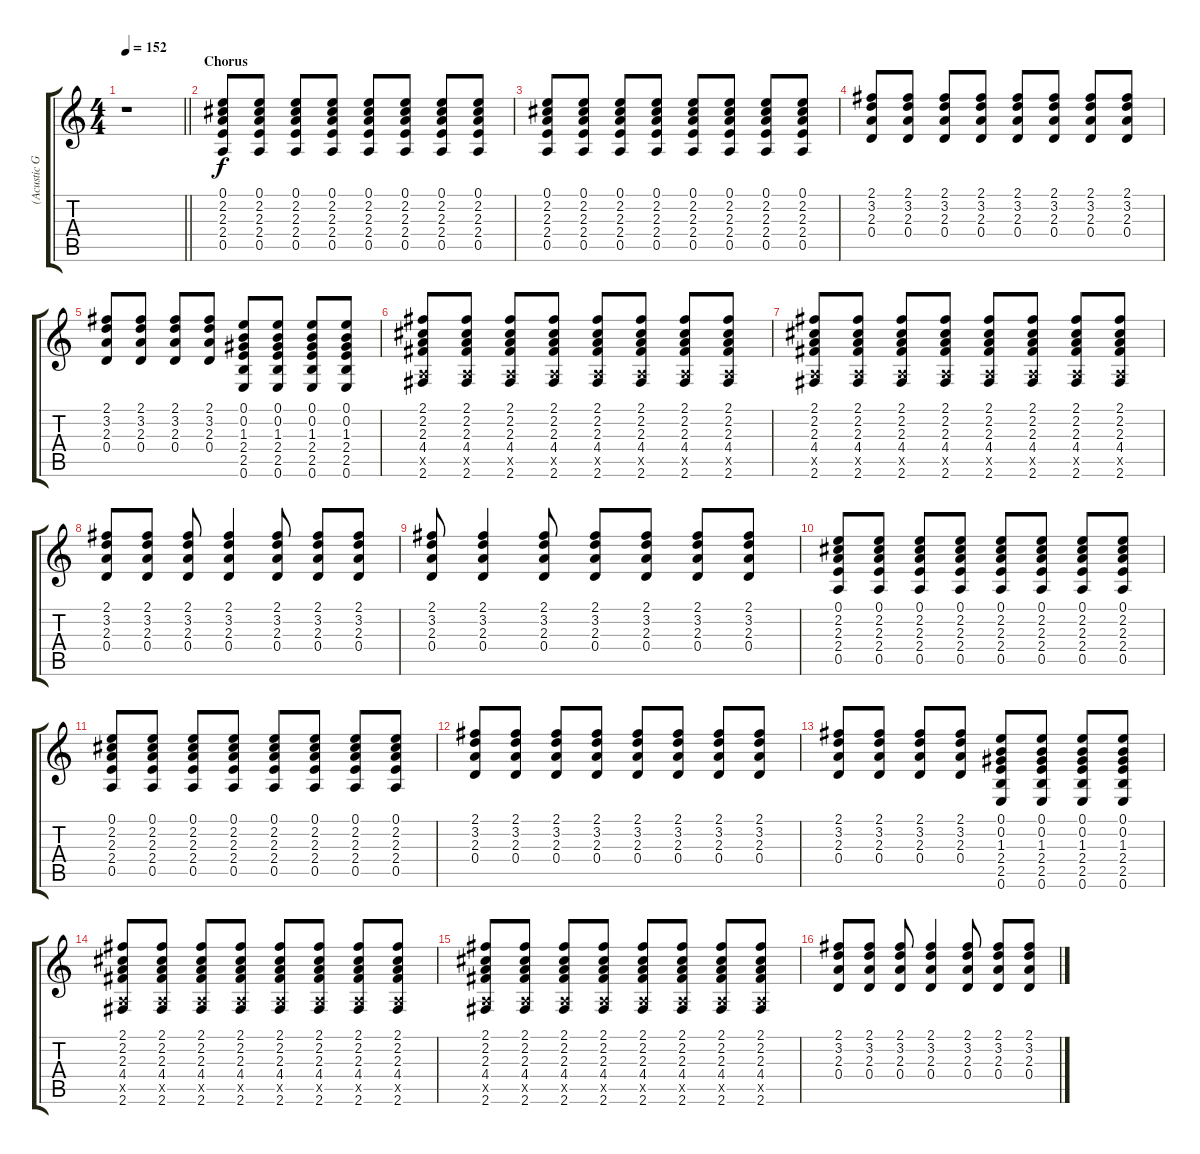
\track ("(Acustic Guitar)" "(Acustic G") {instrument acousticguitarsteel}
\staff {score tabs}
\tuning (E4 B3 G3 D3 A2 E2) {hide}
\ts (4 4)
\tempo 152
\clef g2
\barLineRight lightlight
\ks c
r.1{dy f} |
\section ("" "Chorus")
(0.1 2.2 2.3 2.4 0.5).8 (0.1 2.2 2.3 2.4 0.5).8 (0.1 2.2 2.3 2.4 0.5).8 (0.1 2.2 2.3 2.4 0.5).8 (0.1 2.2 2.3 2.4 0.5).8 (0.1 2.2 2.3 2.4 0.5).8 (0.1 2.2 2.3 2.4 0.5).8 (0.1 2.2 2.3 2.4 0.5).8 |
(0.1 2.2 2.3 2.4 0.5).8 (0.1 2.2 2.3 2.4 0.5).8 (0.1 2.2 2.3 2.4 0.5).8 (0.1 2.2 2.3 2.4 0.5).8 (0.1 2.2 2.3 2.4 0.5).8 (0.1 2.2 2.3 2.4 0.5).8 (0.1 2.2 2.3 2.4 0.5).8 (0.1 2.2 2.3 2.4 0.5).8 |
(2.1 3.2 2.3 0.4).8 (2.1 3.2 2.3 0.4).8 (2.1 3.2 2.3 0.4).8 (2.1 3.2 2.3 0.4).8 (2.1 3.2 2.3 0.4).8 (2.1 3.2 2.3 0.4).8 (2.1 3.2 2.3 0.4).8 (2.1 3.2 2.3 0.4).8 |
(2.1 3.2 2.3 0.4).8 (2.1 3.2 2.3 0.4).8 (2.1 3.2 2.3 0.4).8 (2.1 3.2 2.3 0.4).8 (0.1 0.2 1.3 2.4 2.5 0.6).8 (0.1 0.2 1.3 2.4 2.5 0.6).8 (0.1 0.2 1.3 2.4 2.5 0.6).8 (0.1 0.2 1.3 2.4 2.5 0.6).8 |
(2.1 2.2 2.3 4.4 0.5{x} 2.6).8 (2.1 2.2 2.3 4.4 0.5{x} 2.6).8 (2.1 2.2 2.3 4.4 0.5{x} 2.6).8 (2.1 2.2 2.3 4.4 0.5{x} 2.6).8 (2.1 2.2 2.3 4.4 0.5{x} 2.6).8 (2.1 2.2 2.3 4.4 0.5{x} 2.6).8 (2.1 2.2 2.3 4.4 0.5{x} 2.6).8 (2.1 2.2 2.3 4.4 0.5{x} 2.6).8 |
(2.1 2.2 2.3 4.4 0.5{x} 2.6).8 (2.1 2.2 2.3 4.4 0.5{x} 2.6).8 (2.1 2.2 2.3 4.4 0.5{x} 2.6).8 (2.1 2.2 2.3 4.4 0.5{x} 2.6).8 (2.1 2.2 2.3 4.4 0.5{x} 2.6).8 (2.1 2.2 2.3 4.4 0.5{x} 2.6).8 (2.1 2.2 2.3 4.4 0.5{x} 2.6).8 (2.1 2.2 2.3 4.4 0.5{x} 2.6).8 |
(2.1 3.2 2.3 0.4).8 (2.1 3.2 2.3 0.4).8 (2.1 3.2 2.3 0.4).8 (2.1 3.2 2.3 0.4).4 (2.1 3.2 2.3 0.4).8 (2.1 3.2 2.3 0.4).8 (2.1 3.2 2.3 0.4).8 |
(2.1 3.2 2.3 0.4).8 (2.1 3.2 2.3 0.4).4 (2.1 3.2 2.3 0.4).8 (2.1 3.2 2.3 0.4).8 (2.1 3.2 2.3 0.4).8 (2.1 3.2 2.3 0.4).8 (2.1 3.2 2.3 0.4).8 |
(0.1 2.2 2.3 2.4 0.5).8 (0.1 2.2 2.3 2.4 0.5).8 (0.1 2.2 2.3 2.4 0.5).8 (0.1 2.2 2.3 2.4 0.5).8 (0.1 2.2 2.3 2.4 0.5).8 (0.1 2.2 2.3 2.4 0.5).8 (0.1 2.2 2.3 2.4 0.5).8 (0.1 2.2 2.3 2.4 0.5).8 |
(0.1 2.2 2.3 2.4 0.5).8 (0.1 2.2 2.3 2.4 0.5).8 (0.1 2.2 2.3 2.4 0.5).8 (0.1 2.2 2.3 2.4 0.5).8 (0.1 2.2 2.3 2.4 0.5).8 (0.1 2.2 2.3 2.4 0.5).8 (0.1 2.2 2.3 2.4 0.5).8 (0.1 2.2 2.3 2.4 0.5).8 |
(2.1 3.2 2.3 0.4).8 (2.1 3.2 2.3 0.4).8 (2.1 3.2 2.3 0.4).8 (2.1 3.2 2.3 0.4).8 (2.1 3.2 2.3 0.4).8 (2.1 3.2 2.3 0.4).8 (2.1 3.2 2.3 0.4).8 (2.1 3.2 2.3 0.4).8 |
(2.1 3.2 2.3 0.4).8 (2.1 3.2 2.3 0.4).8 (2.1 3.2 2.3 0.4).8 (2.1 3.2 2.3 0.4).8 (0.1 0.2 1.3 2.4 2.5 0.6).8 (0.1 0.2 1.3 2.4 2.5 0.6).8 (0.1 0.2 1.3 2.4 2.5 0.6).8 (0.1 0.2 1.3 2.4 2.5 0.6).8 |
(2.1 2.2 2.3 4.4 0.5{x} 2.6).8 (2.1 2.2 2.3 4.4 0.5{x} 2.6).8 (2.1 2.2 2.3 4.4 0.5{x} 2.6).8 (2.1 2.2 2.3 4.4 0.5{x} 2.6).8 (2.1 2.2 2.3 4.4 0.5{x} 2.6).8 (2.1 2.2 2.3 4.4 0.5{x} 2.6).8 (2.1 2.2 2.3 4.4 0.5{x} 2.6).8 (2.1 2.2 2.3 4.4 0.5{x} 2.6).8 |
(2.1 2.2 2.3 4.4 0.5{x} 2.6).8 (2.1 2.2 2.3 4.4 0.5{x} 2.6).8 (2.1 2.2 2.3 4.4 0.5{x} 2.6).8 (2.1 2.2 2.3 4.4 0.5{x} 2.6).8 (2.1 2.2 2.3 4.4 0.5{x} 2.6).8 (2.1 2.2 2.3 4.4 0.5{x} 2.6).8 (2.1 2.2 2.3 4.4 0.5{x} 2.6).8 (2.1 2.2 2.3 4.4 0.5{x} 2.6).8 |
(2.1 3.2 2.3 0.4).8 (2.1 3.2 2.3 0.4).8 (2.1 3.2 2.3 0.4).8 (2.1 3.2 2.3 0.4).4 (2.1 3.2 2.3 0.4).8 (2.1 3.2 2.3 0.4).8 (2.1 3.2 2.3 0.4).8
